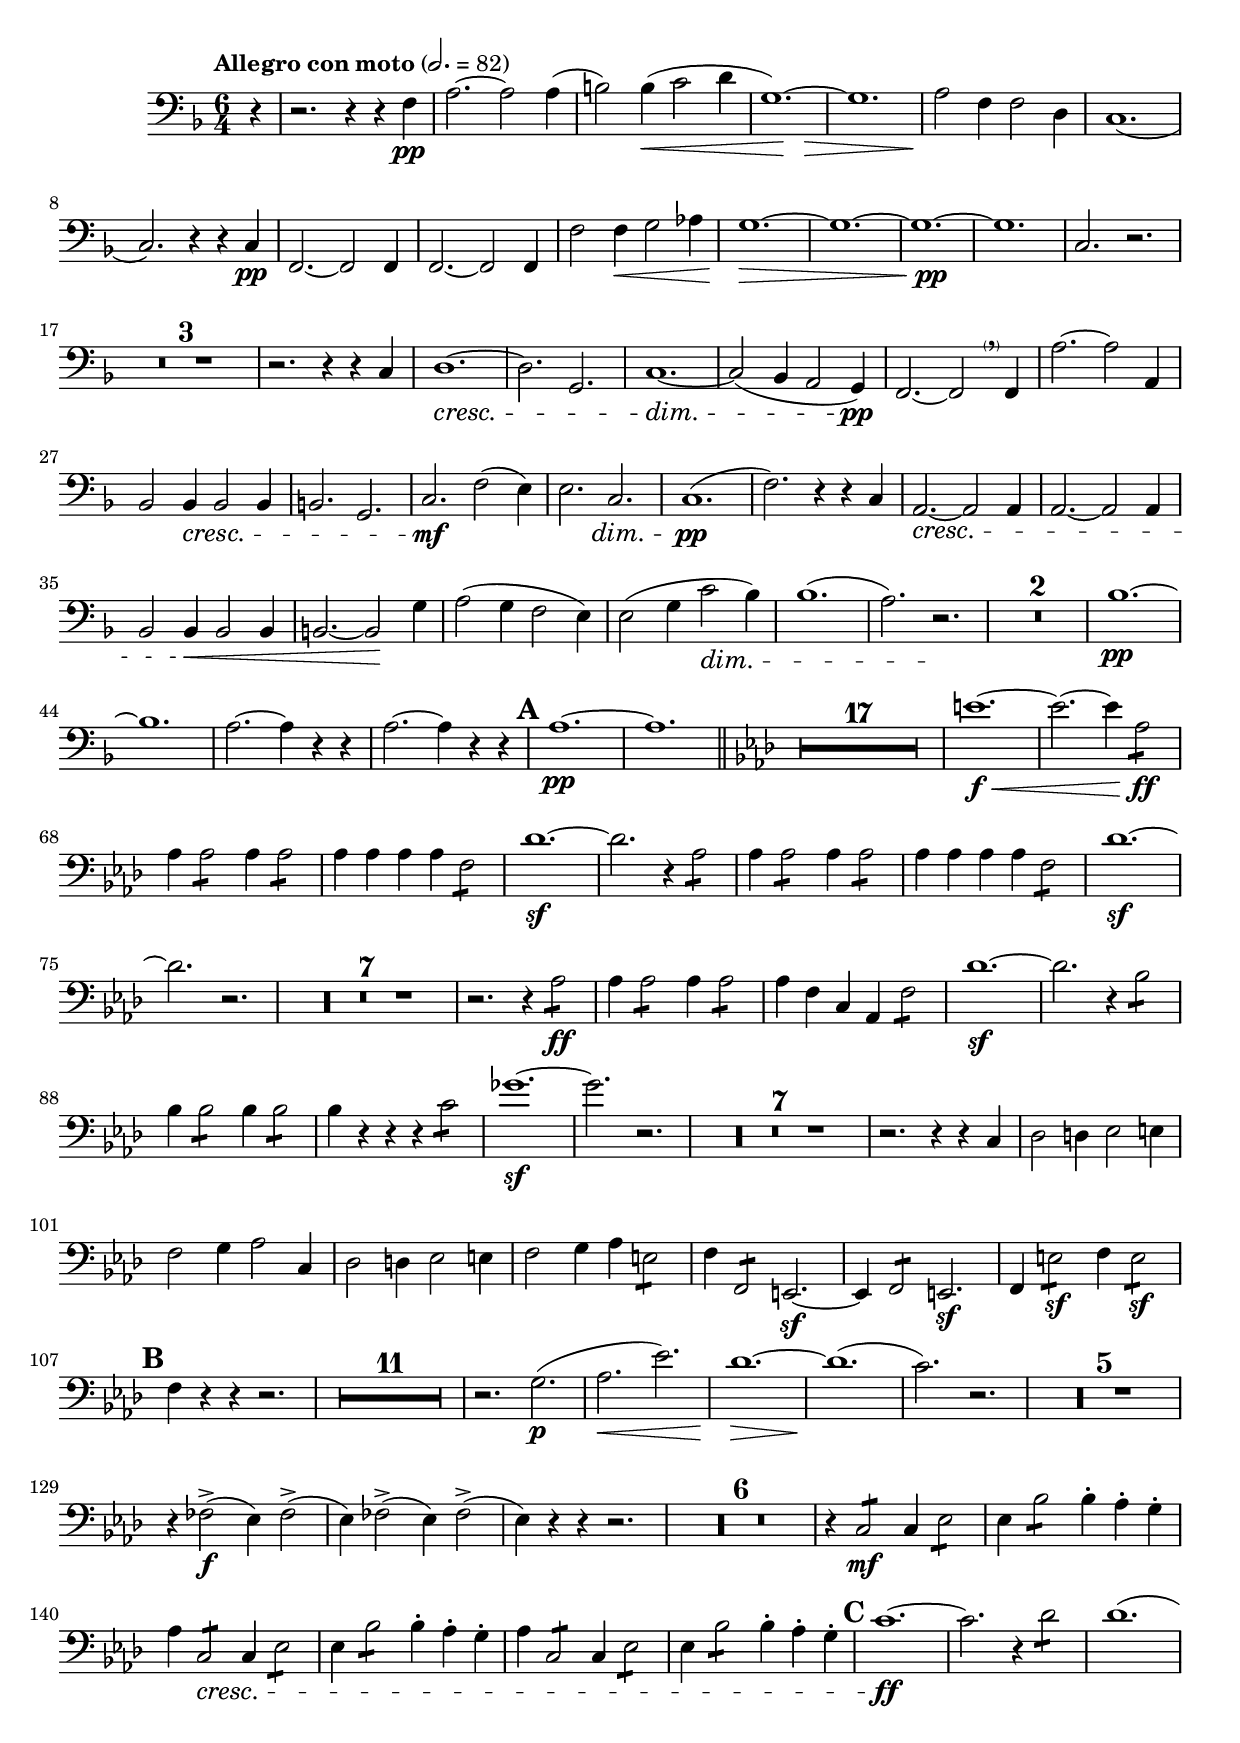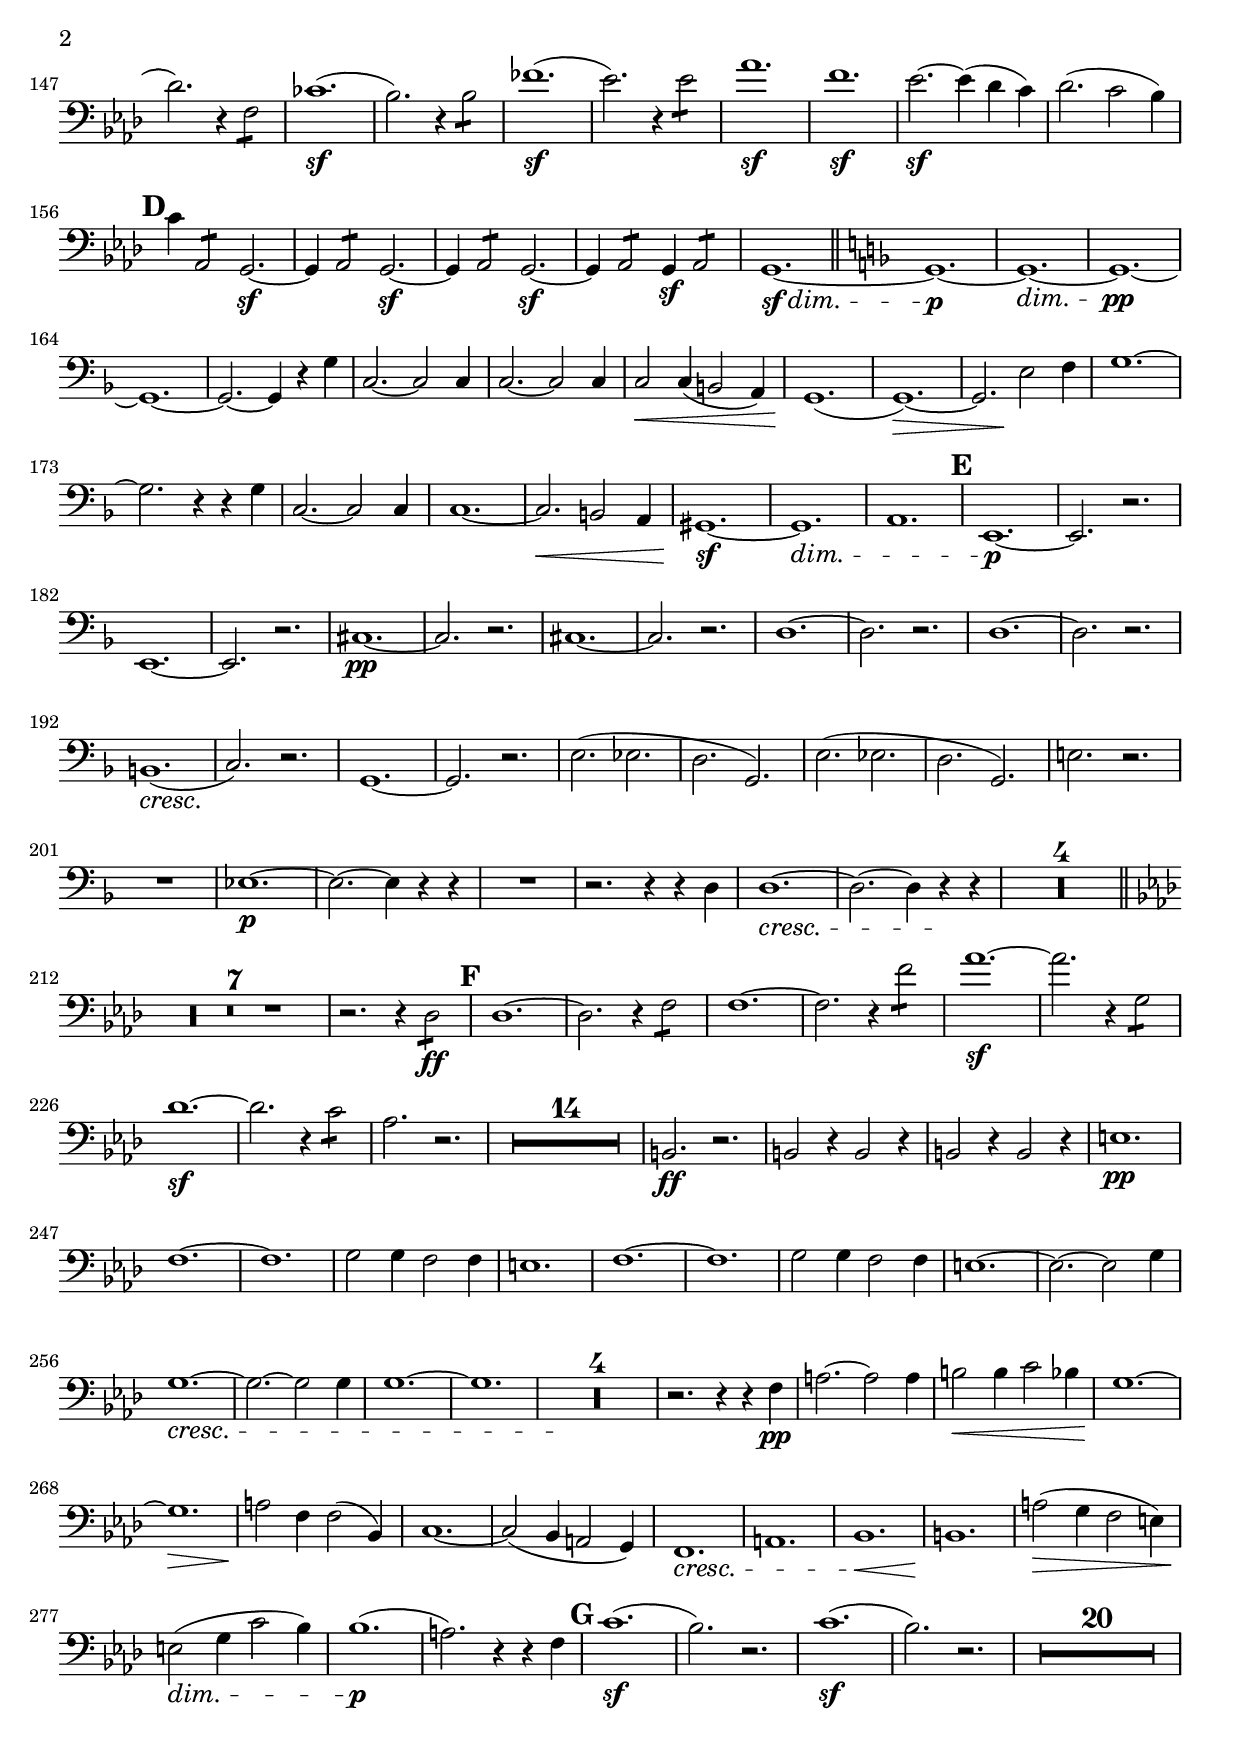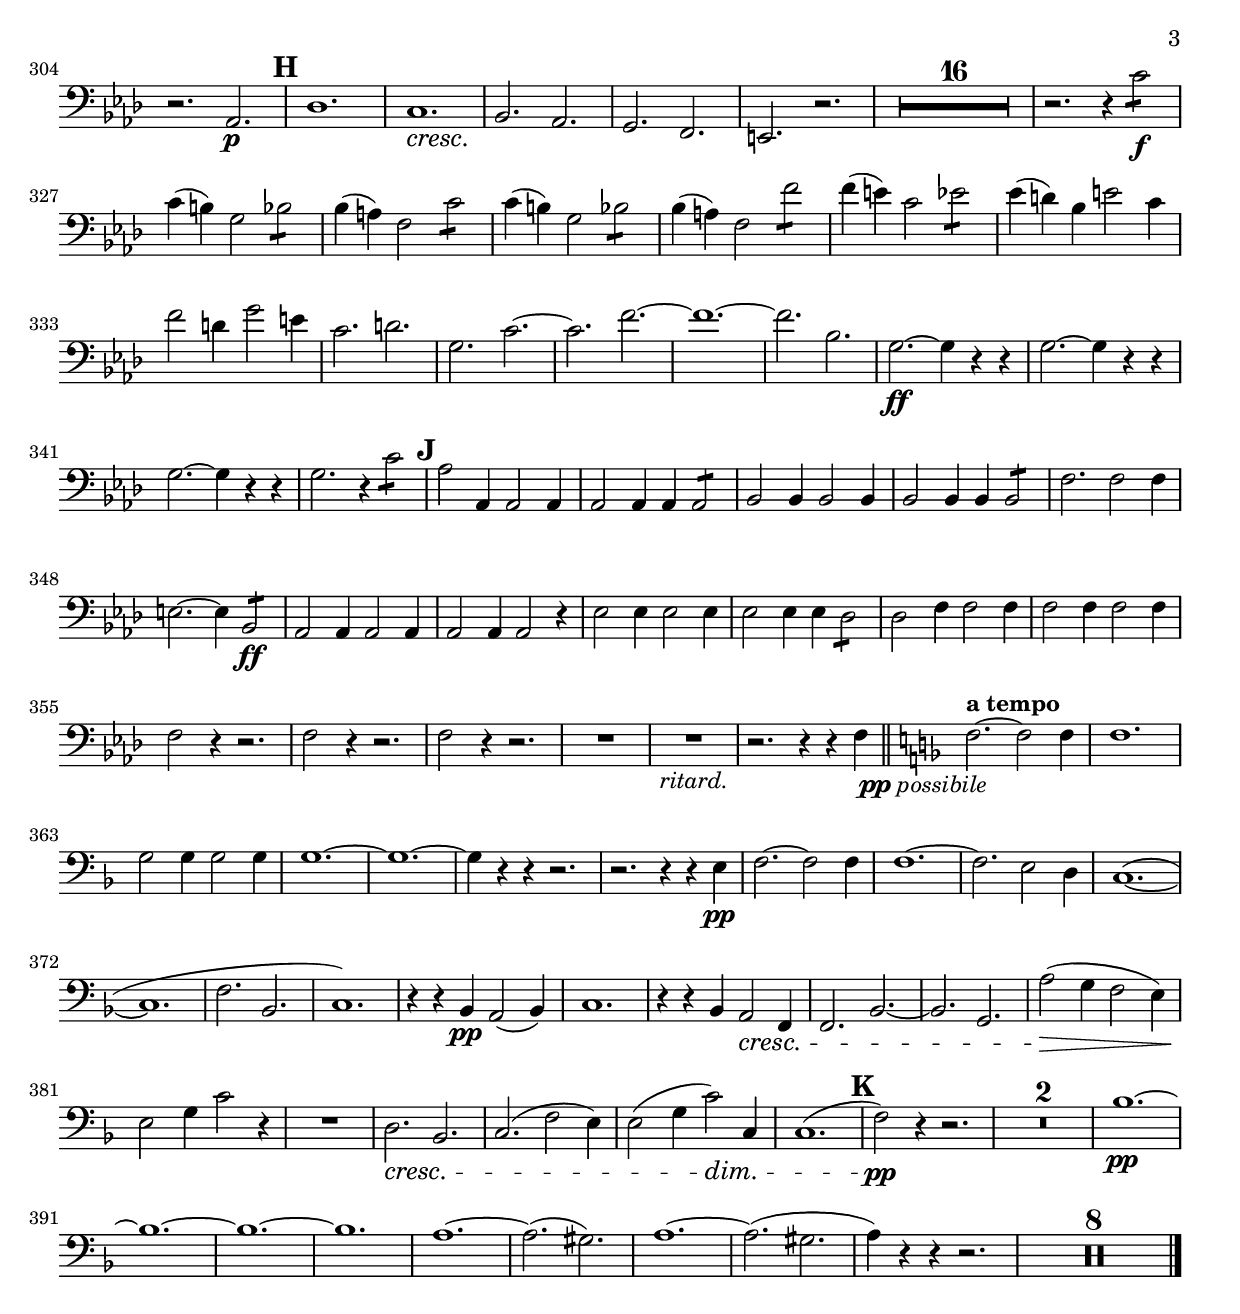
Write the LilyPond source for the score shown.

\version "2.24.4"

\version "2.24.4"

\include "../definitions.ly"

% additional definitions required by the score:
\language "italiano"

bassonB = \relative do {
	\include "../parametres.ly"
	\clef "bass" \time 6/4 \key fa \major \tempo "Allegro con moto" 2.=82
	\partial 4 r4 |
	r2. r4 r4 \tag #'basson1p5 {fa4} \tag #'basson2 {fa4 \pp} |
	la2.~ la2 la4( |
	si2) si4( \< do2 re4 |
	\after 2 \! \after 1 \> sol,1.)~ |
	sol1. |
	la2 \! fa4 fa2 re4 |
	do1.( |
	do2.) r4 r4 do4 \pp |
	fa,2.~ fa2 fa4 |
	fa2.~ fa2 fa4 |
	fa'2 fa4 \< sol2 lab4 |
	sol1.~ \> |
	sol1.~ |
	\after 2 \pp sol1.~ |
	sol1. |
	do,2. r2. |
	R1.*3 |
	r2. r4 r4 do4 |
	re1.~ \cresc |
	re2. sol,2. |
	do1.~ \dim |
	do2( sib4 la2 sol4) \pp |
	fa2.~ fa2 \parenthesize\breathe fa4 |
	la'2.~ la2 la,4 |
	sib2 sib4 \cresc sib2 sib4 |
	si2. sol2. |
	do2. \mf fa2( mi4) |
	\after 2 \dim mi2. do2. |
	do1.( \pp |
	fa2.) r4 r4 do4 |
	la2.~ \cresc la2 la4 |
	la2.~ la2 la4 |
	sib2 sib4 \< sib2 sib4 |
	si2.~ si2 \! sol'4 |
	la2( sol4 fa2 mi4) |
	mi2( sol4 do2 \dim sib4) |
	sib1.( |
	la2.) r2. \! |
	R1.*2 |
	sib1.~ \pp |
	sib1. |
	la2.~ la4 r4 r4 |
	la2.~ la4 r4 r4 |
	\mark\default \barNumberCheck 47
	la1.~ \pp |
	la1. | \section
	\key lab \major
	R1.*17 |
	mi'1.~ \f \< |
	mi2.~ mi4 lab,2:8 \ff |
	lab4 lab2:8 lab4 lab2:8 |
	lab4 lab4 lab4 lab4 fa2:8 |
	reb'1.~ \sf |
	reb2. r4 lab2:8 |
	lab4 lab2:8 lab4 lab2:8 |
	lab4 lab4 lab4 lab4 fa2:8 |
	reb'1.~ \sf |
	reb2. r2. |
	R1.*7 |
	r2. r4 lab2:8 \ff |
	lab4 lab2:8 lab4 lab2:8 |
	lab4 fa4 do4 lab4 fa'2:8 |
	reb'1.~ \sf |
	reb2. r4 sib2:8 |
	sib4 sib2:8 sib4 sib2:8 |
	sib4 r4 r4 r4 do2:8 |
	solb'1.~ \sf |
	solb2. r2. |
	R1.*7 |
	r2. r4 r4 do,,4 |
	reb2 re4 mib2 mi4 |
	fa2 sol4 lab2 do,4 |
	reb2 re4 mib2 mi4 |
	fa2 sol4 lab4 mi2:8 |
	fa4 fa,2:8 mi2.~ \sf |
	mi4 fa2:8 mi2. \sf |
	fa4 mi'2:8 \sf fa4 mi2:8 \sf |
	\mark\default \barNumberCheck 107
	fa4 r4 r4 r2. |
	R1.*11 |
	r2. sol2.( \p |
	lab2. \< mib'2.) |
	reb1.~ \> |
	reb1.( \! |
	do2.) r2. |
	R1.*5 |
	r4 fab,2->( \f mib4) fab2->( |
	mib4) fab2->( mib4) fab2->( |
	mib4) r4 r4 r2. |
	R1.*6 |
	r4 do2:8 \mf do4 mib2:8 |
	mib4 sib'2:8 sib4-. lab4-. sol4-. |
	lab4 do,2:8 \cresc do4 mib2:8 |
	mib4 sib'2:8 sib4-. lab4-. sol4-. |
	lab4 do,2:8 do4 mib2:8 |
	mib4 sib'2:8 sib4-. lab4-. sol4-. |
	\mark\default \barNumberCheck 144
	do1.~ \ff |
	do2. r4 reb2:8 |
	reb1.( |
	reb2.) r4 fa,2:8 |
	dob'1.( \sf |
	sib2.) r4 sib2:8 |
	fab'1.( \sf |
	mib2.) r4 mib2:8 |
	lab1. \sf |
	fa1. \sf |
	mib2.~ \sf mib4( reb4 do4) |
	reb2.( do2 sib4) |
	\mark\default \barNumberCheck 156
	do4 lab,2:8 sol2.~ \sf |
	sol4 lab2:8 sol2.~ \sf |
	sol4 lab2:8 sol2.~ \sf |
	sol4 lab2:8 sol4 \sf lab2:8 |
	sol1.~ \sf \dim | \section
	\key fa \major
	sol1.~ \p |
	sol1.~ \dim |
	sol1.~ \pp |
	sol1.~ |
	sol2.~ sol4 r4 sol'4 |
	do,2.~ do2 do4 |
	do2.~ do2 do4 |
	do2 \< do4( si2 la4) |
	sol1.( \! |
	sol1.)~ \> |
	\after 2 \! sol2. mi'2 fa4 |
	sol1.~ |
	sol2. r4 r4 sol4 |
	do,2.~ do2 do4 |
	do1.~ |
	do2. \< si2 la4 |
	sold1.~ \sf |
	sold1. \dim |
	la1. |
	\mark\default \barNumberCheck 180
	mi1.~ \p |
	mi2. r2. |
	mi1.~ |
	mi2. r2. |
	dod'1.~ \pp |
	dod2. r2. |
	dod1.~ |
	dod2. r2. |
	re1.~ |
	re2. r2. |
	re1.~ |
	re2. r2. |
	\override DynamicTextSpanner.style = #'none
	si1.( \cresc |
	do2.) r2. |
	sol1.~ |
	sol2. r2. |
	mi'2.( mib2. |
	re2. sol,2.) |
	mi'2.( mib2. |
	re2. sol,2.) |
	mi'!2. r2. |
	R1. |
	mib1.~ \p |
	\revert DynamicTextSpanner.style
	mib2.~ mib4 r4 r4 |
	R1. |
	r2. r4 r4 re4 |
	re1.~ \cresc |
	re2.~ re4 r4 \! r4 |
	R1.*4 | \section
	\key lab \major \barNumberCheck 212
	R1.*7 |
	r2. r4 reb2:8 \ff |
	\mark\default \barNumberCheck 220
	reb1.~ |
	reb2. r4 fa2:8 fa1.~ |
	fa2. r4 fa'2:8 |
	lab1.~ \sf |
	lab2. r4 sol,2:8 |
	reb'1.~ \sf |
	reb2. r4 do2:8 |
	lab2. r2. |
	R1.*14 |
	si,2. \ff r2. |
	si2 r4 si2 r4 |
	si2 r4 si2 r4 |
	mi1. \pp |
	fa1.~ |
	fa1. |
	sol2 sol4 fa2 fa4 |
	mi1. |
	fa1.~ |
	fa1. |
	sol2 sol4 fa2 fa4 |
	mi1.~ |
	mi2.~ mi2 sol4 |
	sol1.~ \cresc |
	sol2.~ sol2 sol4 |
	sol1.~ |
	sol1. |
	R1.*4 \! |
	r2. r4 r4 \tag #'basson2 {fa4 \pp} \tag #'basson1p5 {fa4} |
	la2.~ la2 la4 |
	si2 \< si4 do2 sib4 |
	sol1.~ \! |
	sol1. \> |
	la2 \! fa4 fa2( sib,4) |
	do1.~ |
	do2( sib4 la2 sol4) |
	fa1. \cresc |
	la1. |
	sib1. \< |
	si1. \! |
	la'2( \> sol4 fa2 mi4) |
	mi2( \dim sol4 do2 sib4) |
	sib1.( \p |
	la2.) r4 r4 fa4 |
	\mark\default \barNumberCheck 280
	do'1.( \sf |
	sib2.) r2. |
	do1.( \sf |
	sib2.) r2. |
	R1.*20 |
	r2. lab,2. \p |
	\mark\default \barNumberCheck 305
	reb1. |
	\override DynamicTextSpanner.style = #'none
	do1. \cresc |
	sib2. lab2. |
	sol2. fa2. |
	mi2.\! r2. |
	\revert DynamicTextSpanner.style
	R1.*16 |
	r2. r4 do''2:8 \f |
	do4( si4) sol2 sib2:8 |
	sib4( la4) fa2 do'2:8 |
	do4( si4) sol2 sib2:8 |
	sib4( la4) fa2 fa'2:8 |
	fa4( mi4) do2 mib2:8 |
	mib4( re4) sib4 mi2 do4 |
	fa2 re4 sol2 mi4 |
	do2. re2. |
	sol,2. do2.~ |
	do2. fa2.~ |
	fa1.~ |
	fa2. sib,2. |
	sol2.~ \ff sol4 r4 r4 |
	sol2.~ sol4 r4 r4 |
	sol2.~ sol4 r4 r4 |
	sol2. r4 do2:8 |
	\mark\default \barNumberCheck 343
	lab2 lab,4 lab2 lab4 |
	lab2 lab4 lab4 lab2:8 |
	sib2 sib4 sib2 sib4 |
	sib2 sib4 sib4 sib2:8 |
	fa'2. fa2 fa4 |
	mi2.~ mi4 sib2:8 \ff |
	lab2 lab4 lab2 lab4 |
	lab2 lab4 lab2 r4 |
	mib'2 mib4 mib2 mib4 |
	mib2 mib4 mib4 reb2:8 |
	reb2 fa4 fa2 fa4 |
	fa2 fa4 fa2 fa4 |
	fa2 r4 r2. |
	fa2 r4 r2. |
	fa2 r4 r2. |
	R1. |
	R1. \ritard |
	r2. r4 r4 fa4 \pppossibile | \section
	\key fa \major \tempo "a tempo" \barNumberCheck 361
	fa2.~ fa2 fa4 |
	fa1. |
	sol2 sol4 sol2 sol4 |
	sol1.~ |
	sol1.~ |
	sol4 r4 r4 r2. |
	r2. r4 r4 mi4 \pp |
	fa2.~ fa2 fa4 |
	fa1.~ |
	fa2. mi2 re4 |
	do1.(~ |
	do1. |
	fa2. sib,2. |
	do1.) |
	r4 r4 sib4 \pp la2( sib4) |
	do1. |
	r4 r4 sib4 la2 \cresc fa4 |
	fa2. sib2.~ |
	sib2. sol2. |
	la'2( \> sol4 fa2 mi4) |
	mi2 \! sol4 do2 r4 |
	R1. |
	re,2. \cresc sib2. |
	do2.( fa2 mi4) |
	mi2( sol4 do2) \dim do,4 |
	do1.( |
	\mark\default \barNumberCheck 387
	fa2) \pp r4 r2. |
	R1.*2 |
	sib1.~ \pp |
	sib1.~ |
	sib1.~ |
	sib1. |
	la1.~ |
	la2.( sold2.) |
	la1.~ |
	la2.( sold2. |
	la4) r4 r4 r2. |
	R1.*8 | \fine
}


\score {
	\new Staff \keepWithTag #'basson2 \bassonB
	\layout {
		\context{
			\Staff
			\consists #Measure_counter_engraver
		}
	}
}
